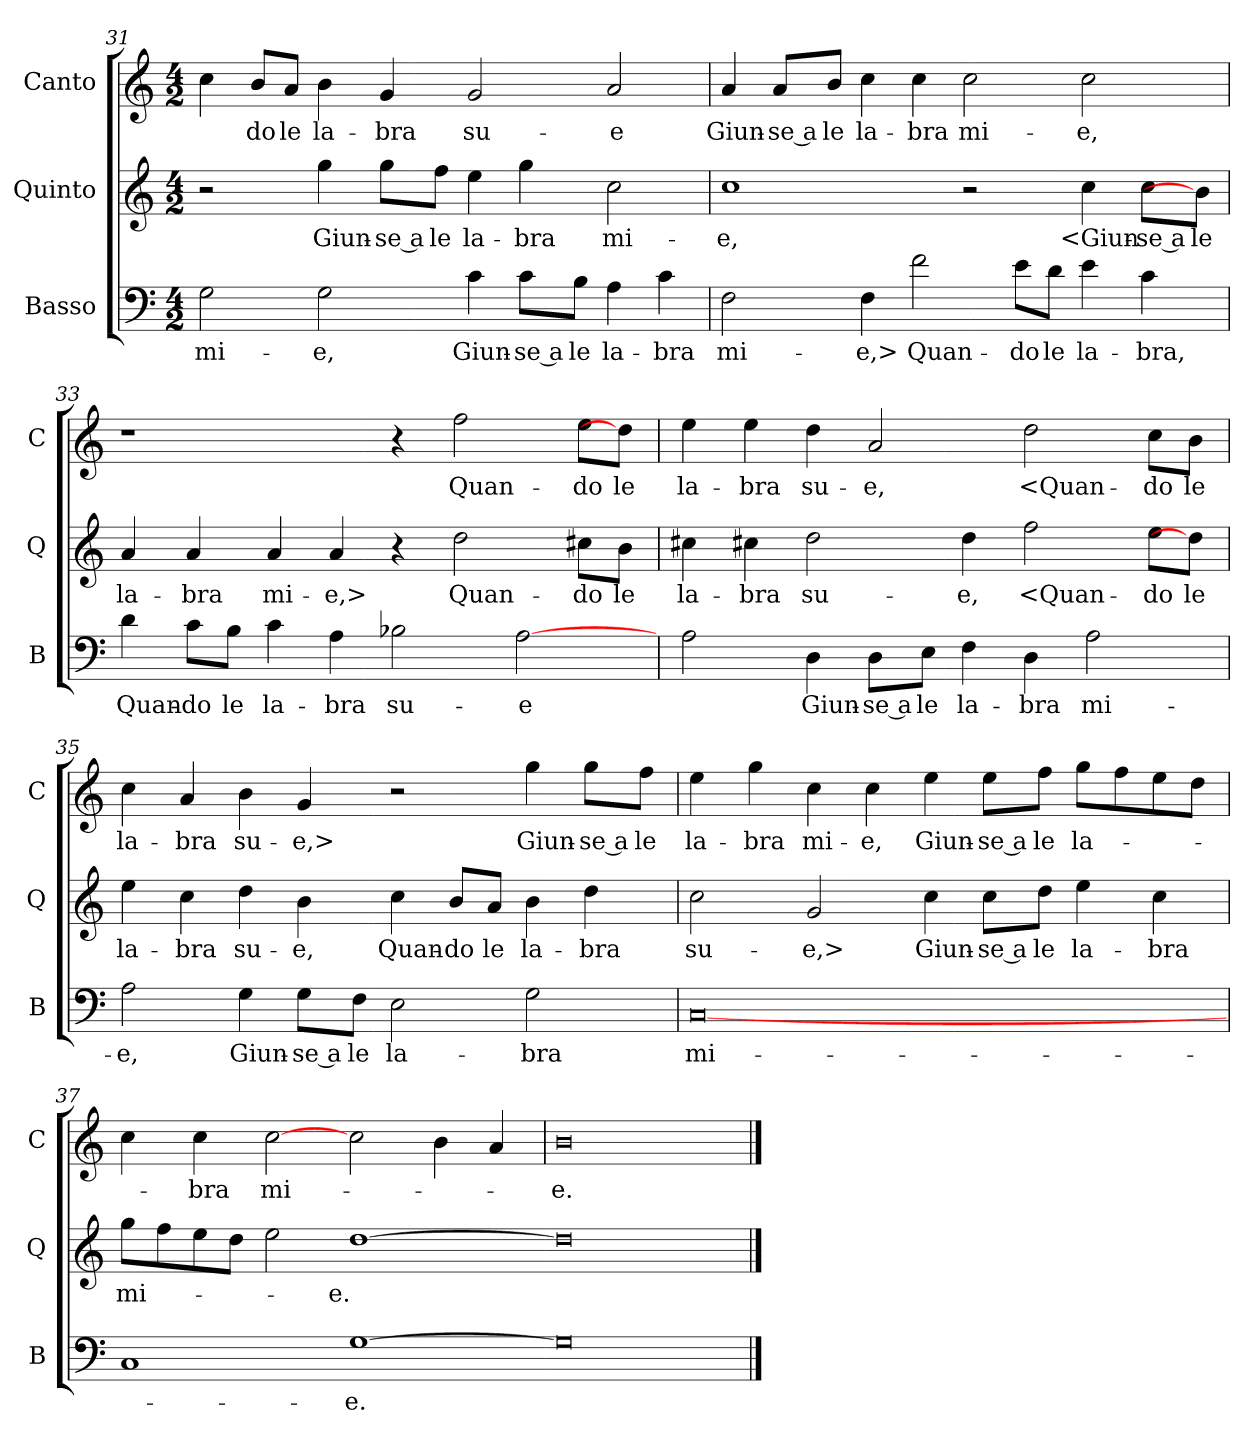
**kern	**text	**kern	**text	**kern	**text
*part3	*part3	*part2	*part2	*part1	*part1
*staff3	*staff3	*staff2	*staff2	*staff1	*staff1
*I"Basso	*	*I"Quinto	*	*I"Canto	*
*I'B	*	*I'Q	*	*I'C	*
*clefF4	*	*clefG2	*	*clefG2	*
*k[]	*	*k[]	*	*k[]	*
*M4/2	*	*M4/2	*	*M4/2	*
=31	=31	=31	=31	=31	=31
2G	mi-	2r	.	4cc	.
.	.	.	.	8bL	-do
.	.	.	.	8aJ	le
2G	-e,	4gg	Giun-	4b	la-
.	.	8ggL	-se a	4g	-bra
.	.	8ffJ	le	.	.
4c	Giun-	4ee	la-	2g	su-
8cL	-se a	4gg	-bra	.	.
8BJ	le	.	.	.	.
4A	la-	2cc	mi-	2a	-e
4c	-bra	.	.	.	.
=32	=32	=32	=32	=32	=32
2F	mi-	1cc	-e,	4a	Giun-
.	.	.	.	8aL	-se a
.	.	.	.	8bJ	le
4F	-e,>	.	.	4cc	la-
2f	Quan-	.	.	4cc	-bra
.	.	2r	.	2cc	mi-
8eL	-do	.	.	.	.
8dJ	le	.	.	.	.
4e	la-	4cc	<Giun-	2cc	-e,
4c	-bra,	8ccL	-se a	.	.
.	.	8bJ]	le	.	.
=33	=33	=33	=33	=33	=33
4d	Quan-	4a	la-	1r	.
8cL	-do	4a	-bra	.	.
8BJ	le	.	.	.	.
4c	la-	4a	mi-	.	.
4A	-bra	4a	-e,>	.	.
2B-X	su-	4r	.	4r	.
.	.	2dd	Quan-	2ff	Quan-
[2A	-e	.	.	.	.
.	.	8cc#XL	-do	8eeL	-do
.	.	8bJ	le	8ddJ]	le
=34	=34	=34	=34	=34	=34
2A	.	4cc#X	la-	4ee	la-
.	.	4cc#X	-bra	4ee	-bra
4D	Giun-	2dd	su-	4dd	su-
8DL	-se a	.	.	2a	-e,
8EJ	le	.	.	.	.
4F	la-	4dd	-e,	.	.
4D	-bra	2ff	<Quan-	2dd	<Quan-
2A	mi-	.	.	.	.
.	.	8eeL	-do	8ccL	-do
.	.	8ddJ]	le	8bJ	le
=35	=35	=35	=35	=35	=35
2A	-e,	4ee	la-	4cc	la-
.	.	4cc	-bra	4a	-bra
4G	Giun-	4dd	su-	4b	su-
8GL	-se a	4b	-e,	4g	-e,>
8FJ	le	.	.	.	.
2E	la-	4cc	Quan-	2r	.
.	.	8bL	-do	.	.
.	.	8aJ	le	.	.
2G	-bra	4b	la-	4gg	Giun-
.	.	4dd	-bra	8ggL	-se a
.	.	.	.	8ffJ	le
=36	=36	=36	=36	=36	=36
[0C	mi-	2cc	su-	4ee	la-
.	.	.	.	4gg	-bra
.	.	2g	-e,>	4cc	mi-
.	.	.	.	4cc	-e,
.	.	4cc	Giun-	4ee	Giun-
.	.	8ccL	-se a	8eeL	-se a
.	.	8ddJ	le	8ffJ	le
.	.	4ee	la-	8ggL	la-
.	.	.	.	8ff	.
.	.	4cc	-bra	8ee	.
.	.	.	.	8ddJ	.
=37	=37	=37	=37	=37	=37
1C	.	8ggL	mi-	4cc	.
.	.	8ff	.	.	.
.	.	8ee	.	4cc	-bra
.	.	8ddJ	.	.	.
.	.	2ee	.	[2cc	mi-
[1G	-e.	[1dd	-e.	2cc	.
.	.	.	.	4b	.
.	.	.	.	4a	.
=38-	=38	=38-	=38	=38	=38
0G]	.	0dd]	.	0b	-e.
==	==	==	==	==	==
*-	*-	*-	*-	*-	*-
